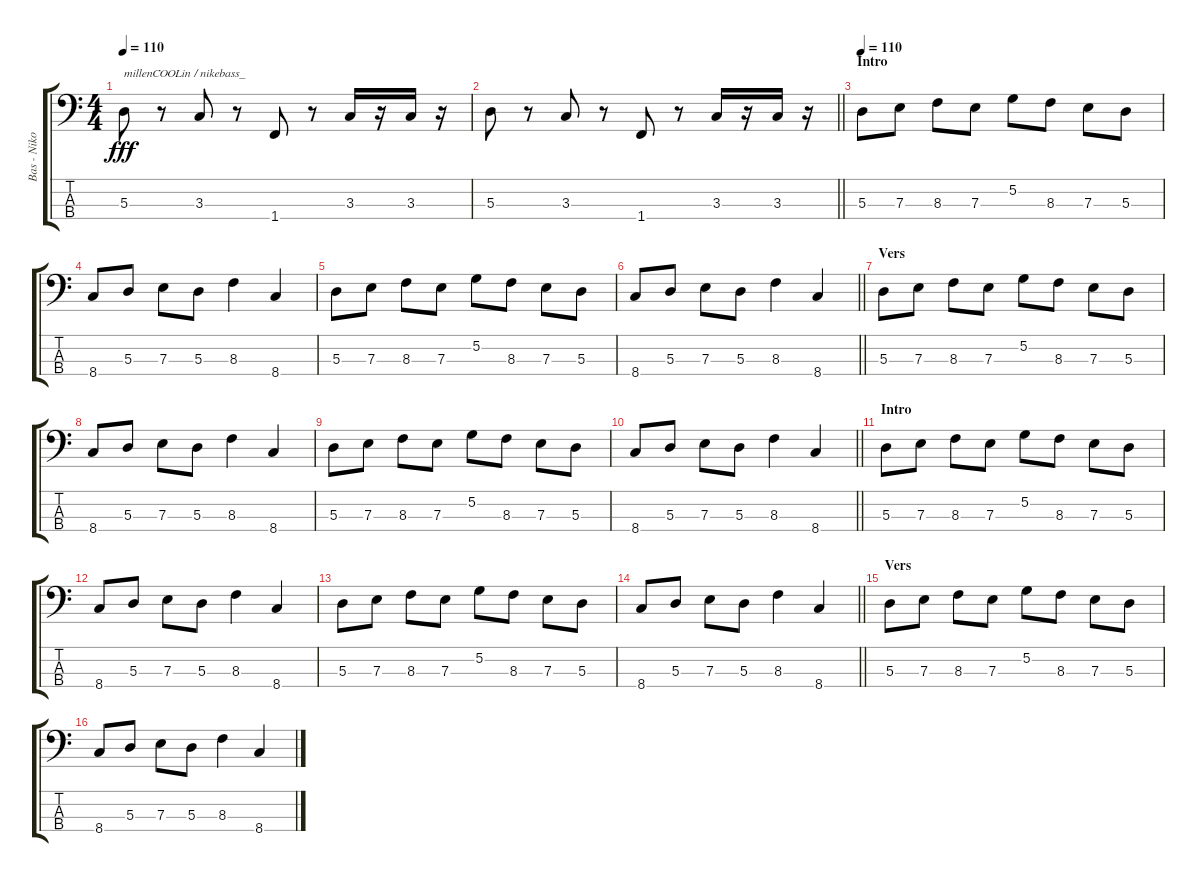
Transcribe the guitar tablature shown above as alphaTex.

\track ("Bas - Nikola" "Bas - Niko") {instrument electricbasspick}
\staff {score tabs}
\tuning (G2 D2 A1 E1) {hide}
\ts (4 4)
\tempo 110
\tempo 105
\tempo 110
\clef f4
\ks c
5.3.8{txt "millenCOOLin / nikebass_" dy fff instrument electricbasspick} r.8 3.3.8 r.8 1.4.8 r.8 3.3.16 r.16 3.3.16 r.16 |
\barLineRight lightlight
5.3.8 r.8 3.3.8 r.8 1.4.8 r.8 3.3.16 r.16 3.3.16 r.16 |
\section ("" "Intro")
\tempo 110
5.3.8 7.3.8 8.3.8 7.3.8 5.2.8 8.3.8 7.3.8 5.3.8 |
8.4.8 5.3.8 7.3.8 5.3.8 8.3.4 8.4.4 |
5.3.8 7.3.8 8.3.8 7.3.8 5.2.8 8.3.8 7.3.8 5.3.8 |
\barLineRight lightlight
8.4.8 5.3.8 7.3.8 5.3.8 8.3.4 8.4.4 |
\section ("" "Vers")
5.3.8 7.3.8 8.3.8 7.3.8 5.2.8 8.3.8 7.3.8 5.3.8 |
8.4.8 5.3.8 7.3.8 5.3.8 8.3.4 8.4.4 |
5.3.8 7.3.8 8.3.8 7.3.8 5.2.8 8.3.8 7.3.8 5.3.8 |
\barLineRight lightlight
8.4.8 5.3.8 7.3.8 5.3.8 8.3.4 8.4.4 |
\section ("" "Intro")
5.3.8 7.3.8 8.3.8 7.3.8 5.2.8 8.3.8 7.3.8 5.3.8 |
8.4.8 5.3.8 7.3.8 5.3.8 8.3.4 8.4.4 |
5.3.8 7.3.8 8.3.8 7.3.8 5.2.8 8.3.8 7.3.8 5.3.8 |
\barLineRight lightlight
8.4.8 5.3.8 7.3.8 5.3.8 8.3.4 8.4.4 |
\section ("" "Vers")
5.3.8 7.3.8 8.3.8 7.3.8 5.2.8 8.3.8 7.3.8 5.3.8 |
8.4.8 5.3.8 7.3.8 5.3.8 8.3.4 8.4.4
